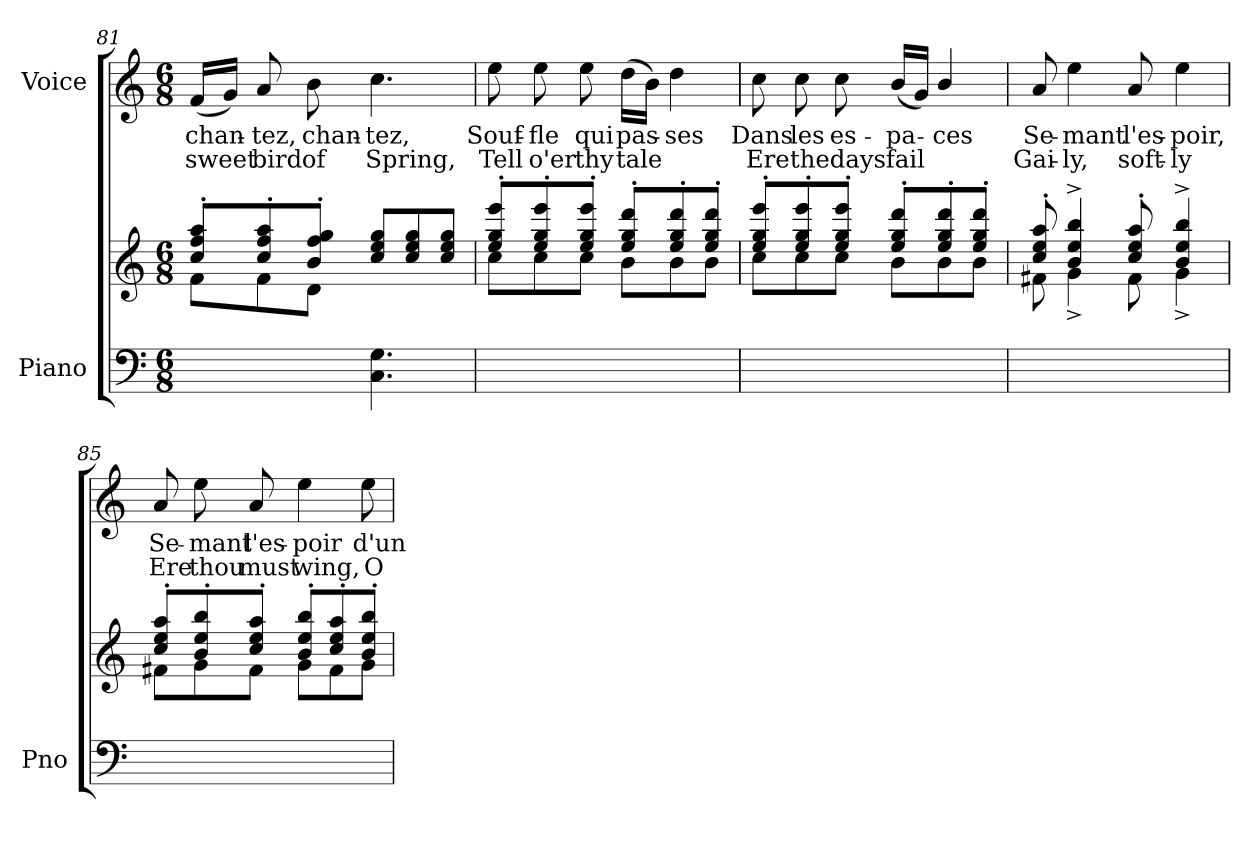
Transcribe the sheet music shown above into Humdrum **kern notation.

**kern	**kern	**kern	**text	**text
*part2	*part2	*part1	*part1	*part1
*staff3	*staff2	*staff1	*staff1	*staff1
*I"Piano	*	*I"Voice	*	*
*I'Pno	*	*	*	*
*clefF4	*clefG2	*clefG2	*	*
*k[]	*k[]	*k[]	*	*
*M6/8	*M6/8	*M6/8	*	*
=81	=81	=81	=81	=81
*	*^	*	*	*
!	!	!	!	!LO:LY:b	!LO:LY:b
4.ryy	8cc/'> 8ff/'> 8aa/'>L	8f\L	(16f/LL	chan-	sweet
.	.	.	16g/JJ)	.	.
!	!	!	!	!LO:LY:b	!LO:LY:b
.	8cc/'> 8ff/'> 8aa/'>	8f\	8a/	tez,	bird
!	!	!	!	!LO:LY:b	!LO:LY:b
.	8b/'> 8ff/'> 8gg/'>J	8d\J	8b\	chan-	of
!	!	!	!	!LO:LY:b	!LO:LY:b
4.C\ 4.G\	8cc/ 8ee/ 8gg/L	4.ryy	4.cc\	-tez,	Spring,
.	8cc/ 8ee/ 8gg/	.	.	.	.
.	8cc/ 8ee/ 8gg/J	.	.	.	.
=82	=82	=82	=82	=82	=82
!	!	!	!	!LO:LY:b	!LO:LY:b
2.ryy	8ee/'> 8gg/'> 8eee/'>L	8cc\L	8ee\	Souf-	Tell
!	!	!	!	!LO:LY:b	!LO:LY:b
.	8ee/'> 8gg/'> 8eee/'>	8cc\	8ee\	-fle	o'er
!	!	!	!	!LO:LY:b	!LO:LY:b
.	8ee/'> 8gg/'> 8eee/'>J	8cc\J	8ee\	qui	thy
!	!	!	!	!LO:LY:b	!LO:LY:b
.	8ee/'> 8gg/'> 8ddd/'>L	8b\L	(16dd\LL	pas-	tale
.	.	.	16b\JJ)	.	.
!	!	!	!	!LO:LY:b	!
.	8ee/'> 8gg/'> 8ddd/'>	8b\	4dd\	-ses	.
.	8ee/'> 8gg/'> 8ddd/'>J	8b\J	.	.	.
!!LO:LB:g=z
=83	=83	=83	=83	=83	=83
!	!	!	!	!LO:LY:b	!LO:LY:b
2.ryy	8ee/'> 8gg/'> 8eee/'>L	8cc\L	8cc\	Dans	Ere
!	!	!	!	!LO:LY:b	!LO:LY:b
.	8ee/'> 8gg/'> 8eee/'>	8cc\	8cc\	les	the
!	!	!	!	!LO:LY:b	!LO:LY:b
.	8ee/'> 8gg/'> 8eee/'>J	8cc\J	8cc\	es-	days
!	!	!	!	!LO:LY:b	!LO:LY:b
.	8ee/'> 8gg/'> 8ddd/'>L	8b\L	(16b/LL	-pa-	fail
.	.	.	16g/JJ)	.	.
!	!	!	!	!LO:LY:b	!
.	8ee/'> 8gg/'> 8ddd/'>	8b\	4b/	-ces	.
.	8ee/'> 8gg/'> 8ddd/'>J	8b\J	.	.	.
=84	=84	=84	=84	=84	=84
!	!	!	!	!LO:LY:b	!LO:LY:b
2.ryy	8cc/'> 8ee/'> 8aa/'>	8f#X\	8a/	Se-	Gai-
!	!	!	!	!LO:LY:b	!LO:LY:b
.	4b/^> 4ee/^> 4bb/^>	4g^<\	4ee\	-mant	-ly,
!	!	!	!	!LO:LY:b	!LO:LY:b
.	8cc/'> 8ee/'> 8aa/'>	8f#\	8a/	l'es-	soft-
!	!	!	!	!LO:LY:b	!LO:LY:b
.	4b/^> 4ee/^> 4bb/^>	4g^<\	4ee\	-poir,	-ly
=85	=85	=85	=85	=85	=85
!	!	!	!	!LO:LY:b	!LO:LY:b
2.ryy	8cc/'> 8ee/'> 8aa/'>L	8f#X\L	8a/	Se-	Ere
!	!	!	!	!LO:LY:b	!LO:LY:b
.	8b/'> 8ee/'> 8bb/'>	8g\	8ee\	-mant	thou
!	!	!	!	!LO:LY:b	!LO:LY:b
.	8cc/'> 8ee/'> 8aa/'>J	8f#\J	8a/	l'es-	must
!	!	!	!	!LO:LY:b	!LO:LY:b
.	8b/'> 8ee/'> 8bb/'>L	8g\L	4ee\	-poir	wing,
.	8cc/'> 8ee/'> 8aa/'>	8f#\	.	.	.
!	!	!	!	!LO:LY:b	!LO:LY:b
.	8b/'> 8ee/'> 8bb/'>J	8g\J	8ee\	d'un	O
*	*v	*v	*	*	*
=	=	=	=	=
*-	*-	*-	*-	*-
